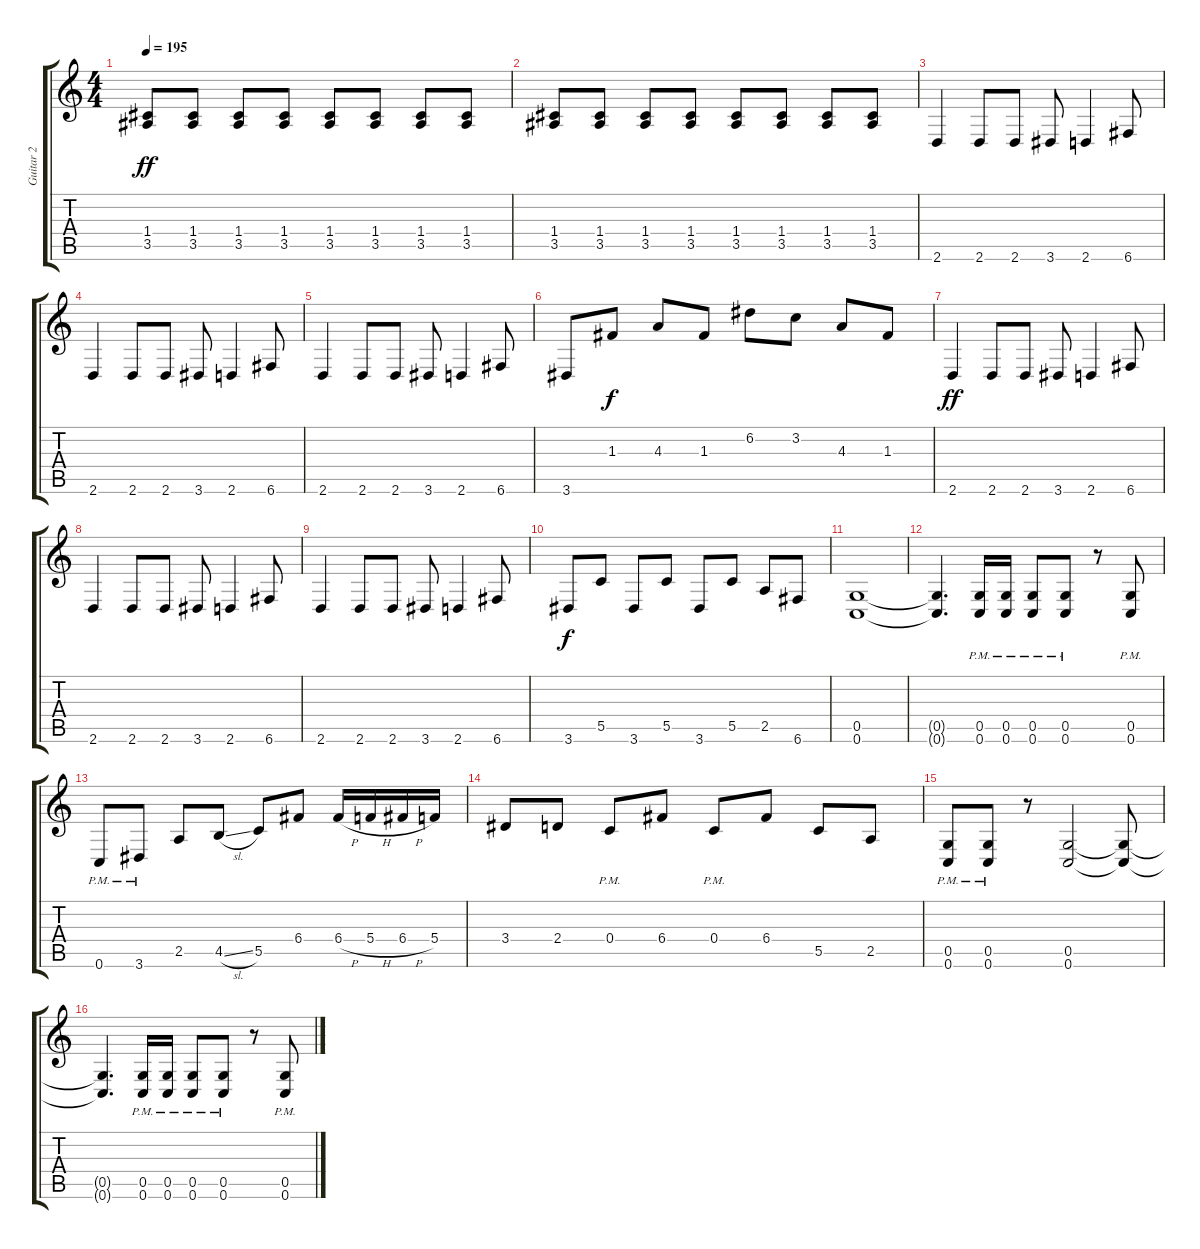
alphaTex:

\track ("Guitar 2" "Guitar 2") {instrument distortionguitar}
\staff {score tabs}
\tuning (D4 A3 F3 C3 G2 C2) {hide}
\ts (4 4)
\tempo 195
\clef g2
\ks c
(1.4 3.5).8{dy ff} (1.4 3.5).8 (1.4 3.5).8 (1.4 3.5).8 (1.4 3.5).8 (1.4 3.5).8 (1.4 3.5).8 (1.4 3.5).8 |
(1.4 3.5).8 (1.4 3.5).8 (1.4 3.5).8 (1.4 3.5).8 (1.4 3.5).8 (1.4 3.5).8 (1.4 3.5).8 (1.4 3.5).8 |
2.6.4 2.6.8 2.6.8 3.6.8 2.6.4 6.6.8 |
2.6.4 2.6.8 2.6.8 3.6.8 2.6.4 6.6.8 |
2.6.4 2.6.8 2.6.8 3.6.8 2.6.4 6.6.8 |
3.6.8 1.3.8{dy f} 4.3.8 1.3.8 6.2.8 3.2.8 4.3.8 1.3.8 |
2.6.4{dy ff} 2.6.8 2.6.8 3.6.8 2.6.4 6.6.8 |
2.6.4 2.6.8 2.6.8 3.6.8 2.6.4 6.6.8 |
2.6.4 2.6.8 2.6.8 3.6.8 2.6.4 6.6.8 |
3.6.8{dy f} 5.5.8 3.6.8 5.5.8 3.6.8 5.5.8 2.5.8 6.6.8 |
(0.5 0.6).1 |
(0.5{t} 0.6{t}).4{d} (0.5{pm} 0.6{pm}).16 (0.5{pm} 0.6{pm}).16 (0.5{pm} 0.6{pm}).8 (0.5{pm} 0.6{pm}).8 r.8 (0.5 0.6{pm}).8 |
0.6{pm}.8 3.6{pm}.8 2.5.8 4.5{sl}.8 5.5.8 6.4.8 6.4{h}.16 5.4{h}.16 6.4{h}.16 5.4.16 |
3.4.8 2.4.8 0.4{pm}.8 6.4.8 0.4{pm}.8 6.4.8 5.5.8 2.5.8 |
(0.5{pm} 0.6{pm}).8 (0.5{pm} 0.6{pm}).8 r.8 (0.5 0.6).2 (0.5{t} 0.6{t}).8 |
(0.5{t} 0.6{t}).4{d} (0.5{pm} 0.6{pm}).16 (0.5{pm} 0.6{pm}).16 (0.5{pm} 0.6{pm}).8 (0.5{pm} 0.6{pm}).8 r.8 (0.5 0.6{pm}).8
